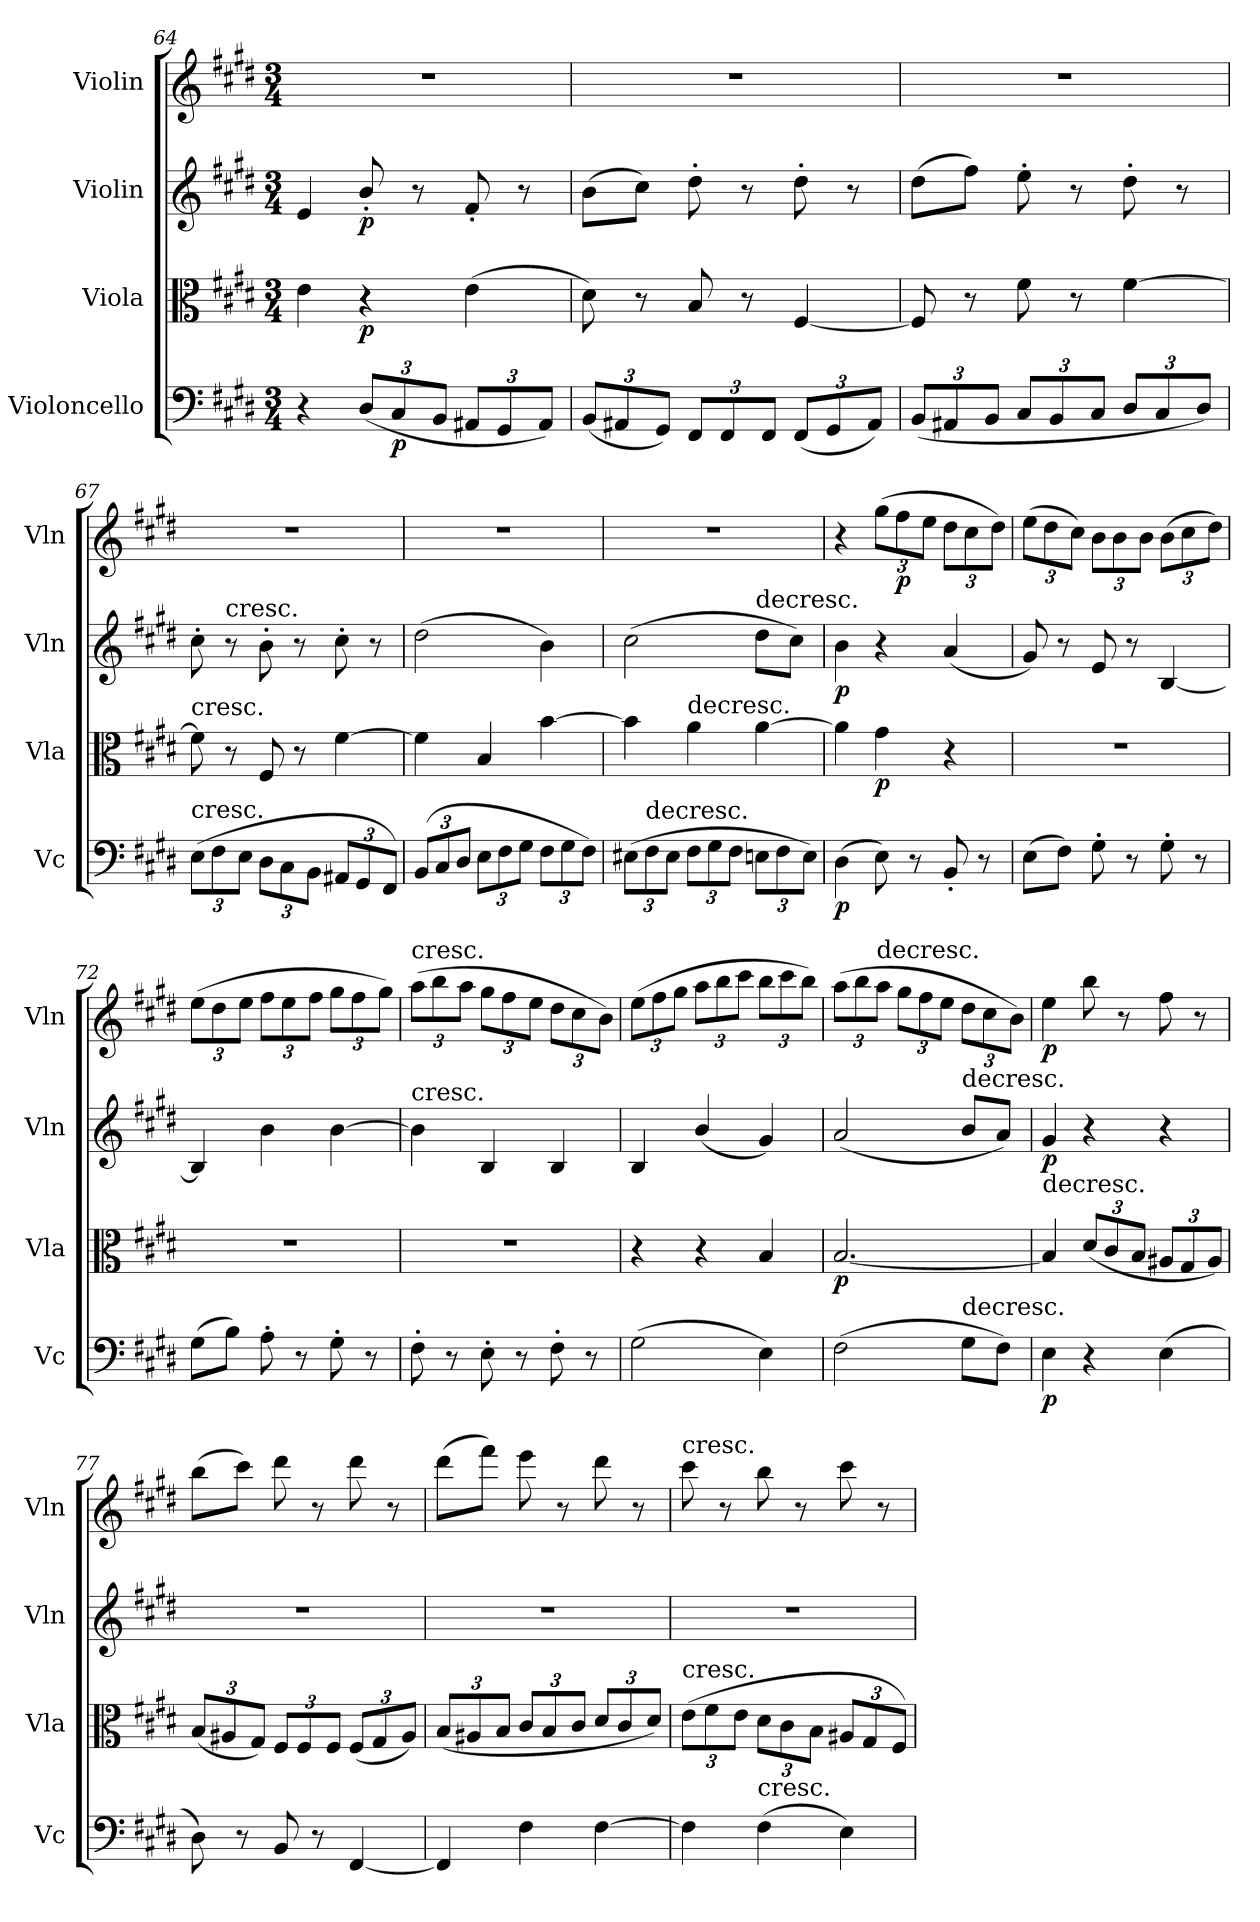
**kern	**dynam	**kern	**dynam	**kern	**dynam	**kern	**dynam
*part4	*part4	*part3	*part3	*part2	*part2	*part1	*part1
*staff4	*staff4	*staff3	*staff3	*staff2	*staff2	*staff1	*staff1
*I"Violoncello	*	*I"Viola	*	*I"Violin	*	*I"Violin	*
*I'Vc	*	*I'Vla	*	*I'Vln	*	*I'Vln	*
*clefF4	*	*clefC3	*	*clefG2	*	*clefG2	*
*k[f#c#g#d#]	*	*k[f#c#g#d#]	*	*k[f#c#g#d#]	*	*k[f#c#g#d#]	*
*M3/4	*	*M3/4	*	*M3/4	*	*M3/4	*
=64	=64	=64	=64	=64	=64	=64	=64
4r	.	4e\	.	4e/	.	2.r	.
(12D#/L	.	4r	p	8b'/	p	.	.
12C#/	p	.	.	.	.	.	.
.	.	.	.	8r	.	.	.
12BB/J	.	.	.	.	.	.	.
12AA#X/L	.	(4e\	.	8f#'/	.	.	.
12GG#/	.	.	.	.	.	.	.
.	.	.	.	8r	.	.	.
12AA#/J)	.	.	.	.	.	.	.
=65	=65	=65	=65	=65	=65	=65	=65
(12BB/L	.	8d#\)	.	(8b\L	.	2.r	.
12AA#X/	.	.	.	.	.	.	.
.	.	8r	.	8cc#\J)	.	.	.
12GG#/J)	.	.	.	.	.	.	.
12FF#/L	.	8B/	.	8dd#'\	.	.	.
12FF#/	.	.	.	.	.	.	.
.	.	8r	.	8r	.	.	.
12FF#/J	.	.	.	.	.	.	.
(12FF#/L	.	[4F#/	.	8dd#'\	.	.	.
12GG#/	.	.	.	.	.	.	.
.	.	.	.	8r	.	.	.
12AA#/J)	.	.	.	.	.	.	.
=66	=66	=66	=66	=66	=66	=66	=66
(12BB/L	.	8F#/]	.	(8dd#\L	.	2.r	.
12AA#X/	.	.	.	.	.	.	.
.	.	8r	.	8ff#\J)	.	.	.
12BB/J	.	.	.	.	.	.	.
12C#/L	.	8f#\	.	8ee'\	.	.	.
12BB/	.	.	.	.	.	.	.
.	.	8r	.	8r	.	.	.
12C#/J	.	.	.	.	.	.	.
12D#/L	.	[4f#\	.	8dd#'\	.	.	.
12C#/	.	.	.	.	.	.	.
.	.	.	.	8r	.	.	.
12D#/J)	.	.	.	.	.	.	.
=67	=67	=67	=67	=67	=67	=67	=67
!	!	!LO:TX:t=cresc.	!	!	!	!	!
!LO:TX:t=cresc.	!	!	!	!	!	!	!
(12E\L	.	8f#\]	.	8cc#'\	.	2.r	.
12F#\	.	.	.	.	.	.	.
!	!	!	!	!LO:TX:t=cresc.	!	!	!
.	.	8r	.	8r	.	.	.
12E\J	.	.	.	.	.	.	.
12D#\L	.	8F#/	.	8b'\	.	.	.
12C#\	.	.	.	.	.	.	.
.	.	8r	.	8r	.	.	.
12BB\J	.	.	.	.	.	.	.
12AA#X/L	.	[4f#\	.	8cc#'\	.	.	.
12GG#/	.	.	.	.	.	.	.
.	.	.	.	8r	.	.	.
12FF#/J)	.	.	.	.	.	.	.
=68	=68	=68	=68	=68	=68	=68	=68
(12BB/L	.	4f#\]	.	(2dd#\	.	2.r	.
12C#/	.	.	.	.	.	.	.
12D#/J	.	.	.	.	.	.	.
12E\L	.	4B/	.	.	.	.	.
12F#\	.	.	.	.	.	.	.
12G#\J	.	.	.	.	.	.	.
12F#\L	.	[4b\	.	4b\)	.	.	.
12G#\	.	.	.	.	.	.	.
12F#\J)	.	.	.	.	.	.	.
=69	=69	=69	=69	=69	=69	=69	=69
(12E#X\L	.	4b\]	.	(2cc#\	.	2.r	.
!LO:TX:t=decresc.	!	!	!	!	!	!	!
12F#\	.	.	.	.	.	.	.
12E#\J	.	.	.	.	.	.	.
!	!	!LO:TX:t=decresc.	!	!	!	!	!
12F#\L	.	4a\	.	.	.	.	.
12G#\	.	.	.	.	.	.	.
12F#\J	.	.	.	.	.	.	.
!	!	!	!	!LO:TX:t=decresc.	!	!	!
12En\L	.	[4a\	.	8dd#\L	.	.	.
12F#\	.	.	.	.	.	.	.
.	.	.	.	8cc#\J)	.	.	.
12E\J)	.	.	.	.	.	.	.
=70	=70	=70	=70	=70	=70	=70	=70
(4D#\	p	4a\]	.	4b\	p	4r	.
8E\)	.	4g#\	p	4r	.	(12gg#\L	.
.	.	.	.	.	.	12ff#\	p
8r	.	.	.	.	.	.	.
.	.	.	.	.	.	12ee\J	.
8BB'/	.	4r	.	(4a/	.	12dd#\L	.
.	.	.	.	.	.	12cc#\	.
8r	.	.	.	.	.	.	.
.	.	.	.	.	.	12dd#\J)	.
=71	=71	=71	=71	=71	=71	=71	=71
(8E\L	.	2.r	.	8g#/)	.	(12ee\L	.
.	.	.	.	.	.	12dd#\	.
8F#\J)	.	.	.	8r	.	.	.
.	.	.	.	.	.	12cc#\J)	.
8G#'\	.	.	.	8e/	.	12b\L	.
.	.	.	.	.	.	12b\	.
8r	.	.	.	8r	.	.	.
.	.	.	.	.	.	12b\J	.
8G#'\	.	.	.	[4B/	.	(12b\L	.
.	.	.	.	.	.	12cc#\	.
8r	.	.	.	.	.	.	.
.	.	.	.	.	.	12dd#\J)	.
=72	=72	=72	=72	=72	=72	=72	=72
(8G#\L	.	2.r	.	4B/]	.	(12ee\L	.
.	.	.	.	.	.	12dd#\	.
8B\J)	.	.	.	.	.	.	.
.	.	.	.	.	.	12ee\J	.
8A'\	.	.	.	4b\	.	12ff#\L	.
.	.	.	.	.	.	12ee\	.
8r	.	.	.	.	.	.	.
.	.	.	.	.	.	12ff#\J	.
8G#'\	.	.	.	[4b\	.	12gg#\L	.
.	.	.	.	.	.	12ff#\	.
8r	.	.	.	.	.	.	.
.	.	.	.	.	.	12gg#\J)	.
=73	=73	=73	=73	=73	=73	=73	=73
!	!	!	!	!	!	!LO:TX:t=cresc.	!
!	!	!	!	!LO:TX:t=cresc.	!	!	!
8F#'\	.	2.r	.	4b\]	.	(12aa\L	.
.	.	.	.	.	.	12bb\	.
8r	.	.	.	.	.	.	.
.	.	.	.	.	.	12aa\J	.
8E'\	.	.	.	4B/	.	12gg#\L	.
.	.	.	.	.	.	12ff#\	.
8r	.	.	.	.	.	.	.
.	.	.	.	.	.	12ee\J	.
8F#'\	.	.	.	4B/	.	12dd#\L	.
.	.	.	.	.	.	12cc#\	.
8r	.	.	.	.	.	.	.
.	.	.	.	.	.	12b\J)	.
=74	=74	=74	=74	=74	=74	=74	=74
(2G#\	.	4r	.	4B/	.	(12ee\L	.
.	.	.	.	.	.	12ff#\	.
.	.	.	.	.	.	12gg#\J	.
.	.	4r	.	(4b/	.	12aa\L	.
.	.	.	.	.	.	12bb\	.
.	.	.	.	.	.	12ccc#\J	.
4E\)	.	4B/	.	4g#/)	.	12bb\L	.
.	.	.	.	.	.	12ccc#\	.
.	.	.	.	.	.	12bb\J)	.
=75	=75	=75	=75	=75	=75	=75	=75
(2F#\	.	[2.B/	p	(2a/	.	(12aa\L	.
.	.	.	.	.	.	12bb\	.
!	!	!	!	!	!	!LO:TX:t=decresc.	!
.	.	.	.	.	.	12aa\J	.
.	.	.	.	.	.	12gg#\L	.
.	.	.	.	.	.	12ff#\	.
.	.	.	.	.	.	12ee\J	.
!	!	!	!	!LO:TX:t=decresc.	!	!	!
!LO:TX:t=decresc.	!	!	!	!	!	!	!
8G#\L	.	.	.	8b/L	.	12dd#\L	.
.	.	.	.	.	.	12cc#\	.
8F#\J)	.	.	.	8a/J)	.	.	.
.	.	.	.	.	.	12b\J)	.
=76	=76	=76	=76	=76	=76	=76	=76
!	!	!LO:TX:t=decresc.	!	!	!	!	!
4E\	p	4B/]	.	4g#/	p	4ee\	p
4r	.	(12d#/L	.	4r	.	8bb\	.
.	.	12c#/	.	.	.	.	.
.	.	.	.	.	.	8r	.
.	.	12B/J	.	.	.	.	.
(4E\	.	12A#X/L	.	4r	.	8ff#\	.
.	.	12G#/	.	.	.	.	.
.	.	.	.	.	.	8r	.
.	.	12A#/J)	.	.	.	.	.
=77	=77	=77	=77	=77	=77	=77	=77
8D#\)	.	(12B/L	.	2.r	.	(8bb\L	.
.	.	12A#X/	.	.	.	.	.
8r	.	.	.	.	.	8ccc#\J)	.
.	.	12G#/J)	.	.	.	.	.
8BB/	.	12F#/L	.	.	.	8ddd#\	.
.	.	12F#/	.	.	.	.	.
8r	.	.	.	.	.	8r	.
.	.	12F#/J	.	.	.	.	.
[4FF#/	.	(12F#/L	.	.	.	8ddd#\	.
.	.	12G#/	.	.	.	.	.
.	.	.	.	.	.	8r	.
.	.	12A#/J)	.	.	.	.	.
=78	=78	=78	=78	=78	=78	=78	=78
4FF#/]	.	(12B/L	.	2.r	.	(8ddd#\L	.
.	.	12A#X/	.	.	.	.	.
.	.	.	.	.	.	8fff#\J)	.
.	.	12B/J	.	.	.	.	.
4F#\	.	12c#/L	.	.	.	8eee\	.
.	.	12B/	.	.	.	.	.
.	.	.	.	.	.	8r	.
.	.	12c#/J	.	.	.	.	.
[4F#\	.	12d#/L	.	.	.	8ddd#\	.
.	.	12c#/	.	.	.	.	.
.	.	.	.	.	.	8r	.
.	.	12d#/J)	.	.	.	.	.
=79	=79	=79	=79	=79	=79	=79	=79
!	!	!	!	!	!	!LO:TX:t=cresc.	!
!	!	!LO:TX:t=cresc.	!	!	!	!	!
4F#\]	.	(12e\L	.	2.r	.	8ccc#\	.
.	.	12f#\	.	.	.	.	.
.	.	.	.	.	.	8r	.
.	.	12e\J	.	.	.	.	.
!LO:TX:t=cresc.	!	!	!	!	!	!	!
(4F#\	.	12d#\L	.	.	.	8bb\	.
.	.	12c#\	.	.	.	.	.
.	.	.	.	.	.	8r	.
.	.	12B\J	.	.	.	.	.
4E\)	.	12A#X/L	.	.	.	8ccc#\	.
.	.	12G#/	.	.	.	.	.
.	.	.	.	.	.	8r	.
.	.	12F#/J)	.	.	.	.	.
=	=	=	=	=	=	=	=
*-	*-	*-	*-	*-	*-	*-	*-
